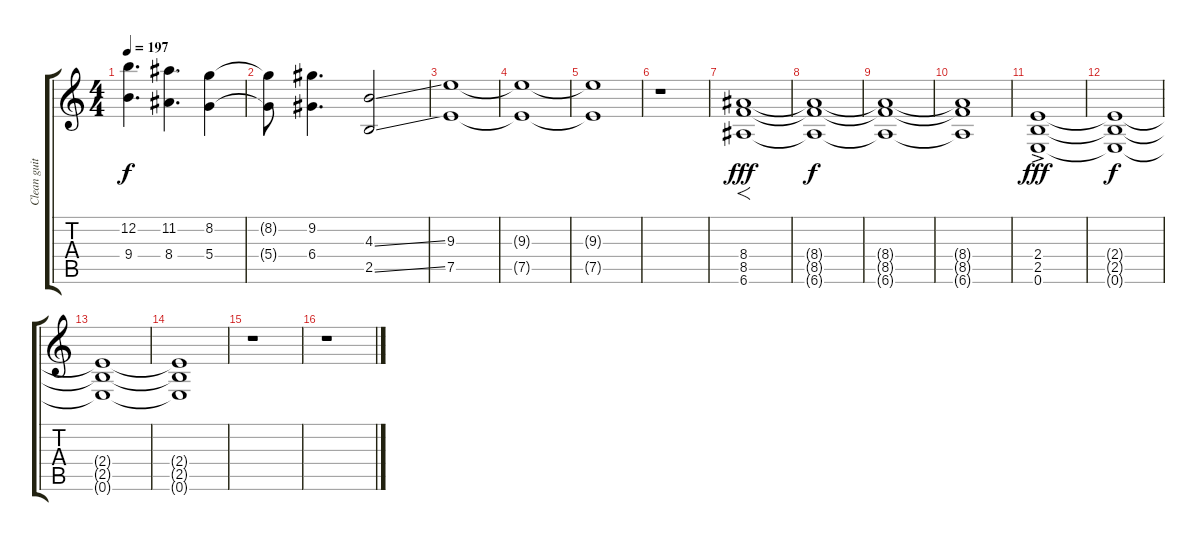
\track ("Clean guitar" "Clean guit") {instrument acousticguitarsteel}
\staff {score tabs}
\tuning (E4 B3 G3 D3 A2 E2) {hide}
\ts (4 4)
\tempo 197
\clef g2
\ks c
(12.2 9.4).4{d dy f volume 14 instrument overdrivenguitar} (11.2 8.4).4{d} (8.2 5.4).4 |
(8.2{t} 5.4{t}).8 (9.2 6.4).4{d} (4.3{ss} 2.5{ss}).2 |
(9.3 7.5).1{volume 16} |
(9.3{t} 7.5{t}).1{volume 8} |
(9.3{t} 7.5{t}).1 |
r.1 |
(8.4 8.5 6.6).1{f dy fff volume 16 balance 0 instrument acousticgrandpiano} |
(8.4{t} 8.5{t} 6.6{t}).1{dy f} |
(8.4{t} 8.5{t} 6.6{t}).1 |
(8.4{t} 8.5{t} 6.6{t}).1 |
(2.4{ac} 2.5 0.6).1{dy fff instrument acousticgrandpiano} |
(2.4{t} 2.5{t} 0.6{t}).1{dy f} |
(2.4{t} 2.5{t} 0.6{t}).1 |
(2.4{t} 2.5{t} 0.6{t}).1 |
r.1 |
r.1
